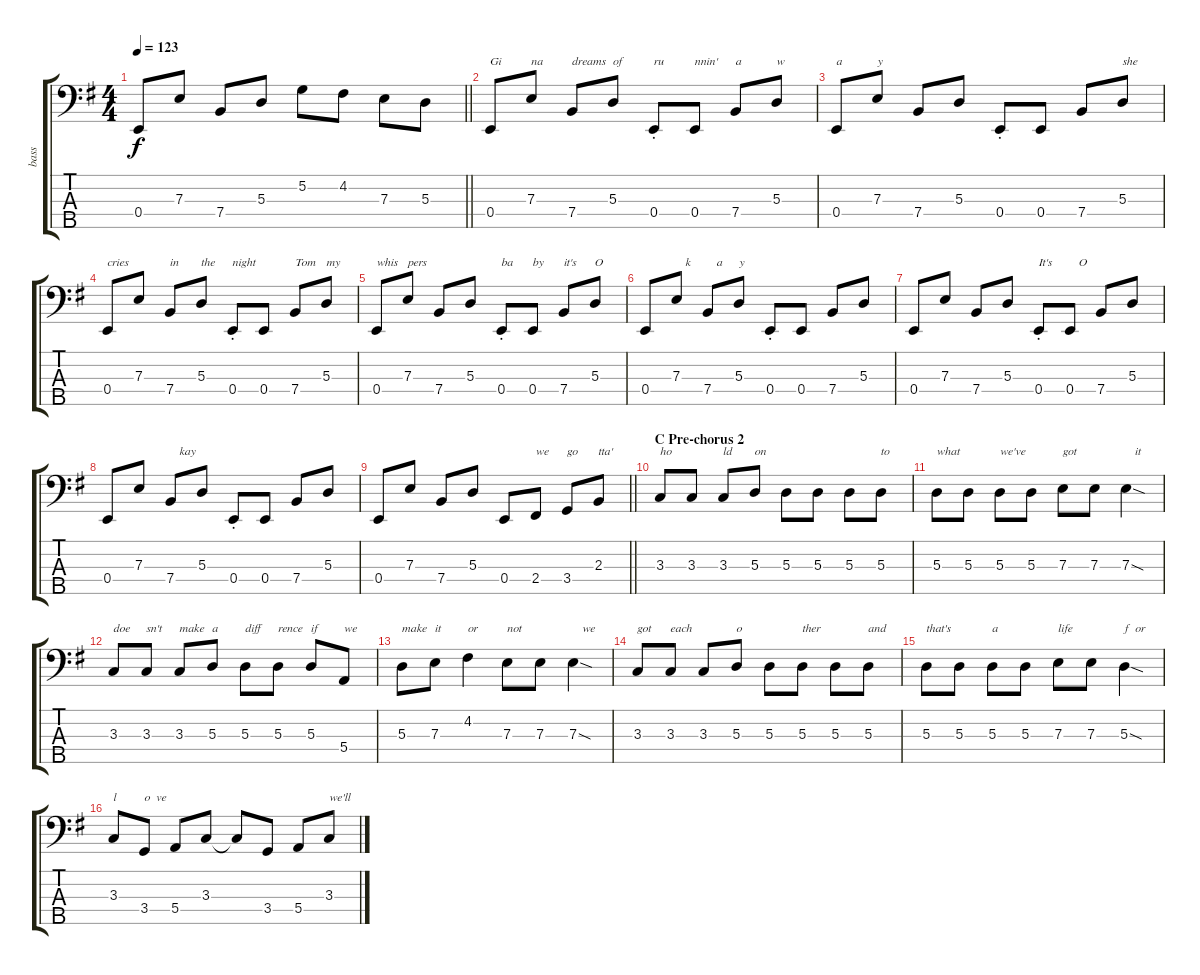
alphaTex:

\track ("bass" "bass") {instrument electricbasspick}
\staff {score tabs}
\tuning (G2 D2 A1 E1 B0) {hide}
\ts (4 4)
\tempo 123
\clef f4
\barLineRight lightlight
\ks g
0.4.8{dy f} 7.3.8 7.4.8 5.3.8 5.2.8 4.2.8 7.3.8 5.3.8 |
0.4.8{txt "Gi"} 7.3.8{txt "na"} 7.4.8{txt "dreams"} 5.3.8{txt "of"} 0.4{st}.8{txt "ru"} 0.4.8{txt "nnin'"} 7.4.8{txt "a"} 5.3.8{txt "w"} |
0.4.8{txt "a"} 7.3.8{txt "y"} 7.4.8 5.3.8 0.4{st}.8 0.4.8 7.4.8 5.3.8{txt "she"} |
0.4.8{txt "cries"} 7.3.8 7.4.8{txt "in"} 5.3.8{txt "the"} 0.4{st}.8{txt "night"} 0.4.8 7.4.8{txt "Tom"} 5.3.8{txt "my"} |
0.4.8{txt "whis"} 7.3.8{txt "pers"} 7.4.8 5.3.8 0.4{st}.8{txt "ba"} 0.4.8{txt "by"} 7.4.8{txt "it's"} 5.3.8{txt "O"} |
0.4.8 7.3.8{txt "   k"} 7.4.8{txt "   a"} 5.3.8{txt "y"} 0.4{st}.8 0.4.8 7.4.8 5.3.8 |
0.4.8 7.3.8 7.4.8 5.3.8 0.4{st}.8{txt "It's"} 0.4.8{txt "   O"} 7.4.8 5.3.8 |
0.4.8 7.3.8 7.4.8{txt "   kay"} 5.3.8 0.4{st}.8 0.4.8 7.4.8 5.3.8 |
\barLineRight lightlight
0.4.8 7.3.8 7.4.8 5.3.8 0.4.8 2.4.8{txt "we"} 3.4.8{txt "go"} 2.3.8{txt "tta'"} |
\section ("" "C Pre-chorus 2 ")
3.3.8{txt "ho"} 3.3.8 3.3.8{txt "ld"} 5.3.8{txt "on"} 5.3.8 5.3.8 5.3.8 5.3.8{txt "to"} |
5.3.8{txt "what"} 5.3.8 5.3.8{txt "we've"} 5.3.8 7.3.8{txt "got"} 7.3.8 7.3{sod}.4{txt "   it"} |
3.3.8{txt "doe"} 3.3.8{txt "sn't"} 3.3.8{txt "make"} 5.3.8{txt "a"} 5.3.8{txt "diff"} 5.3.8{txt "rence"} 5.3.8{txt "if"} 5.4.8{txt "we"} |
5.3.8{txt "make"} 7.3.8{txt "it"} 4.2.4{txt "or"} 7.3.8{txt "not"} 7.3.8 7.3{sod}.4{txt "   we"} |
3.3.8{txt "got"} 3.3.8{txt "each"} 3.3.8 5.3.8{txt "o"} 5.3.8 5.3.8{txt "ther"} 5.3.8 5.3.8{txt "and"} |
5.3.8{txt "that's"} 5.3.8 5.3.8{txt "a"} 5.3.8 7.3.8{txt "life"} 7.3.8 5.3{sod}.4{txt "f  or"} |
3.3.8{txt "l"} 3.4.8{txt "o  ve"} 5.4.8 3.3.8 3.3{t}.8 3.4.8 5.4.8 3.3.8{txt "we'll"}
